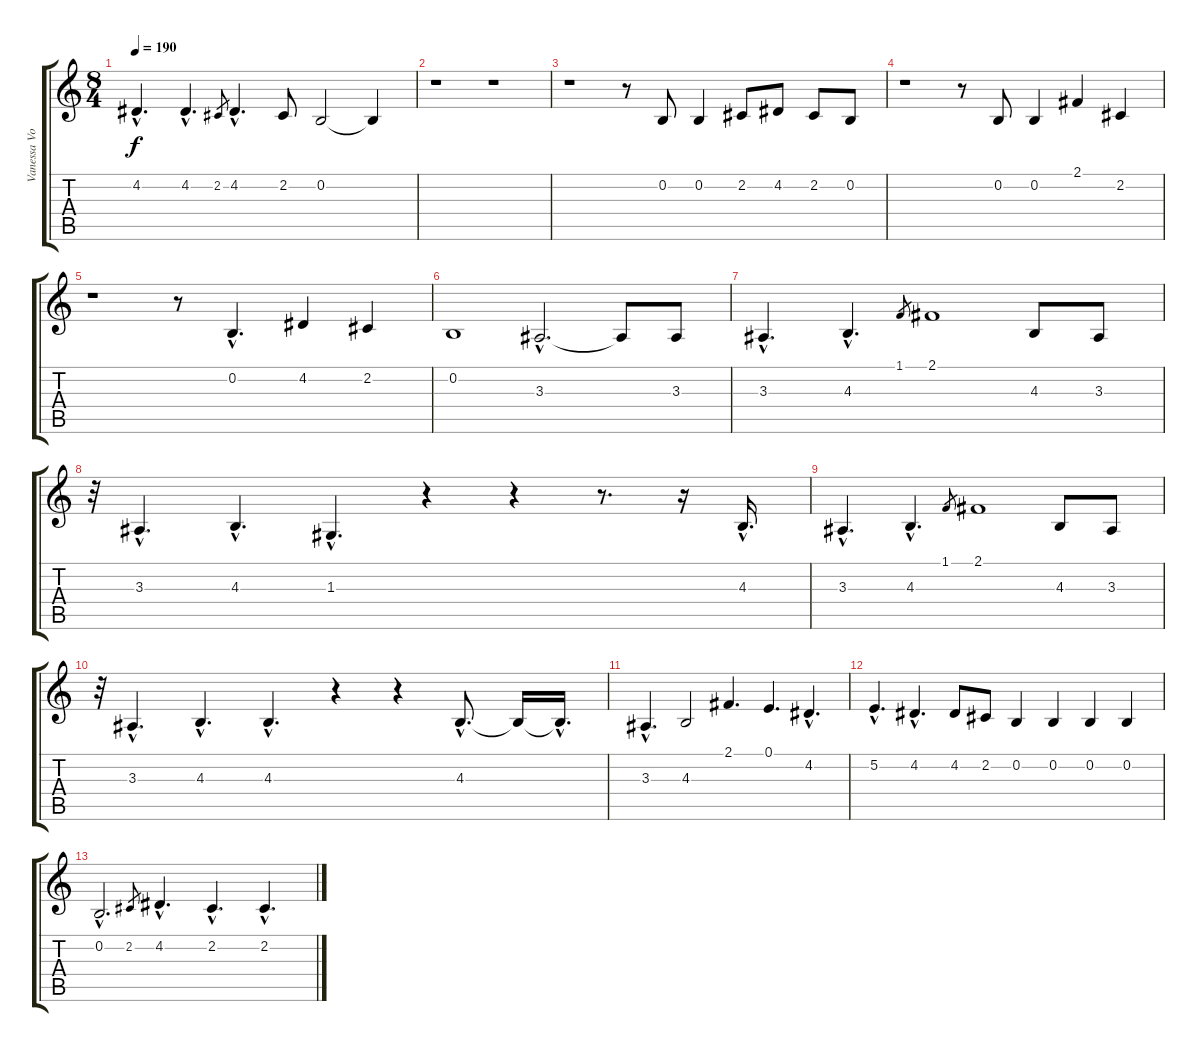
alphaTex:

\track ("Vanessa Vocals" "Vanessa Vo") {instrument acousticgrandpiano}
\staff {score tabs}
\tuning (E4 B3 G3 D3 A2 E2) {hide}
\ts (8 4)
\tempo 190
\clef g2
\ks c
4.2{hac}.4{d dy f} 4.2{hac}.4{d} 2.2.8{gr} 4.2{hac}.4{d} 2.2.8 0.2.2 0.2{t}.4 |
r.1 r.1 |
r.1 r.8 0.2.8 0.2.4 2.2.8 4.2.8 2.2.8 0.2.8 |
r.1 r.8 0.2.8 0.2.4 2.1.4 2.2.4 |
r.1 r.8 0.2{hac}.4{d} 4.2.4 2.2.4 |
0.2.1 3.3{hac}.2{d} 3.3{t}.8 3.3.8 |
3.3{hac}.4{d} 4.3{hac}.4{d} 1.1.8{gr} 2.1.1 4.3.8 3.3.8 |
r.32 3.3{hac}.4{d} 4.3{hac}.4{d} 1.3{hac}.4{d} r.4 r.4 r.8{d} r.16 4.3{hac}.16{d} |
3.3{hac}.4{d} 4.3{hac}.4{d} 1.1.8{gr} 2.1.1 4.3.8 3.3.8 |
r.32 3.3{hac}.4{d} 4.3{hac}.4{d} 4.3{hac}.4{d} r.4 r.4 4.3{hac}.8{d} 4.3{t}.16 4.3{hac t}.16{d} |
3.3{hac}.4{d} 4.3.2 2.1.4{d} 0.1.4{d} 4.2{hac}.4{d} |
5.2{hac}.4{d} 4.2{hac}.4{d} 4.2.8 2.2.8 0.2.4 0.2.4 0.2.4 0.2.4 |
0.2{hac}.2{d} 2.2.8{gr} 4.2{hac}.4{d} 2.2{hac}.4{d} 2.2{hac}.4{d}
